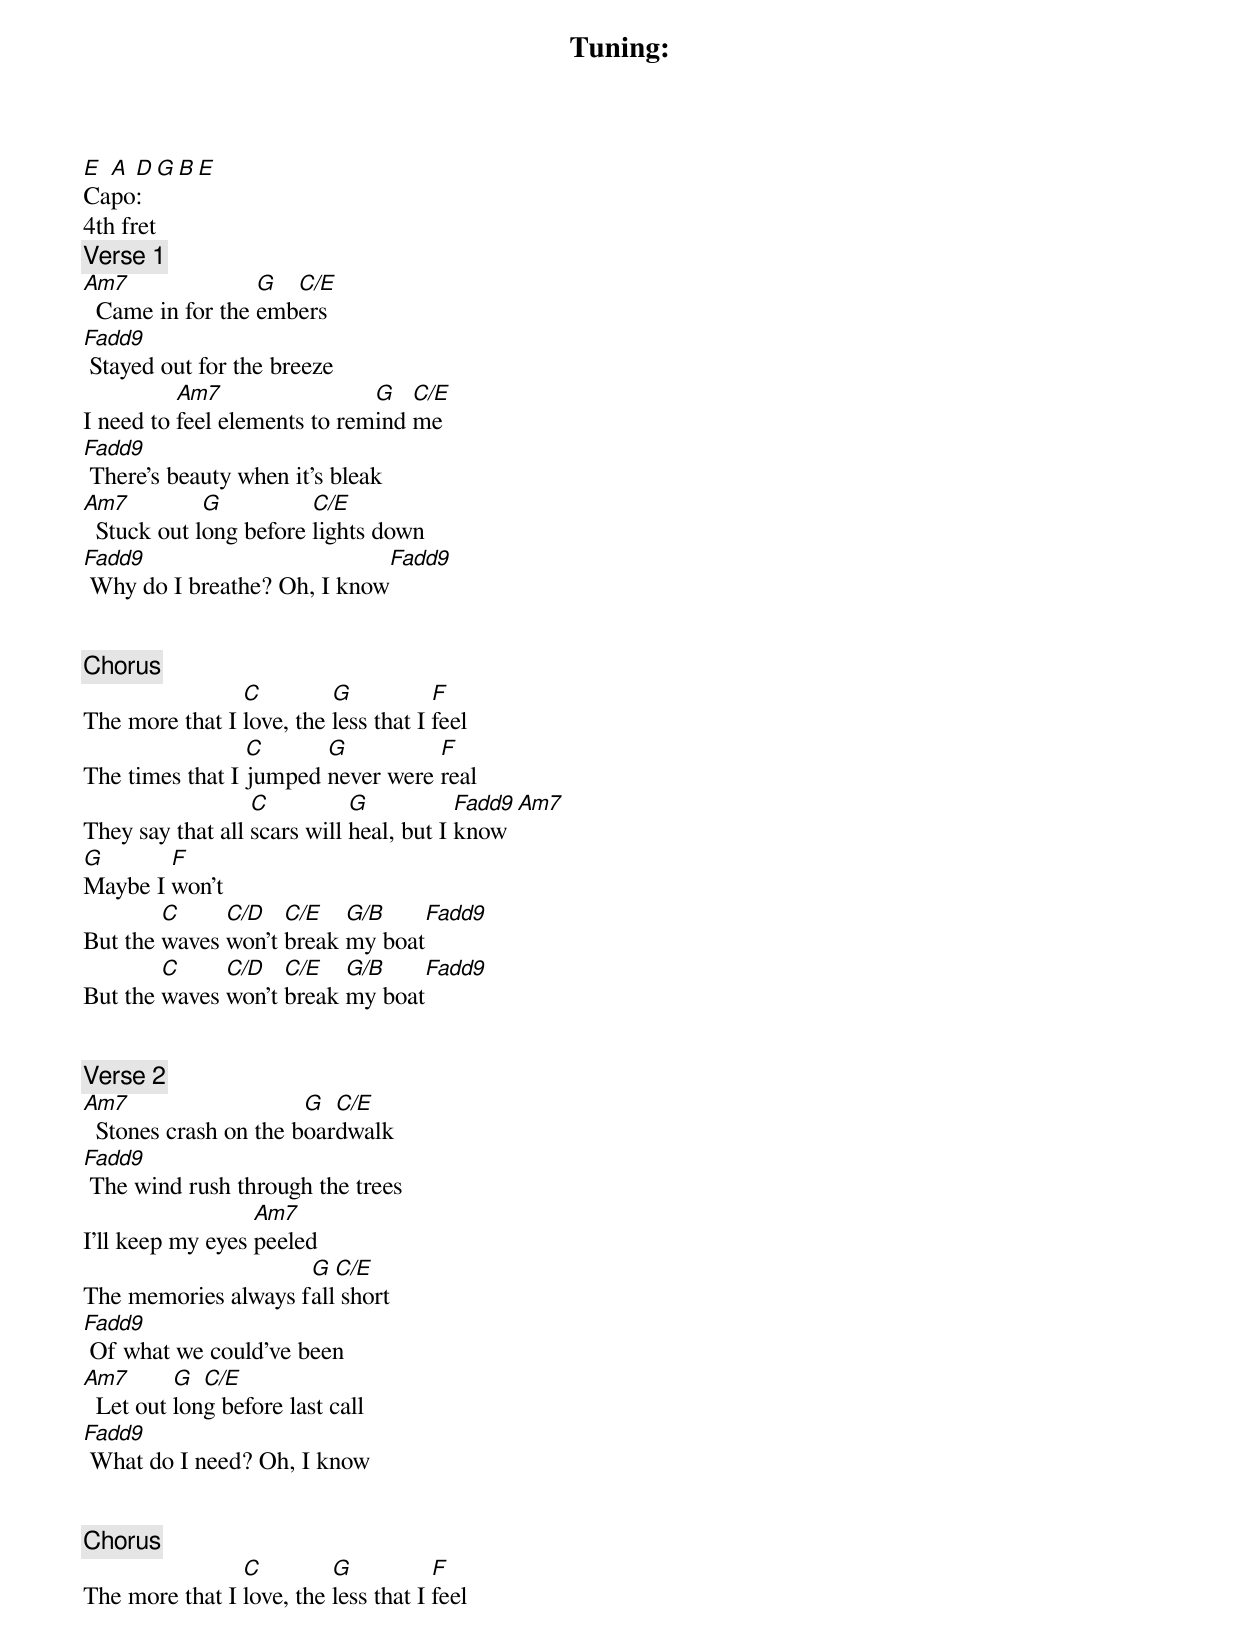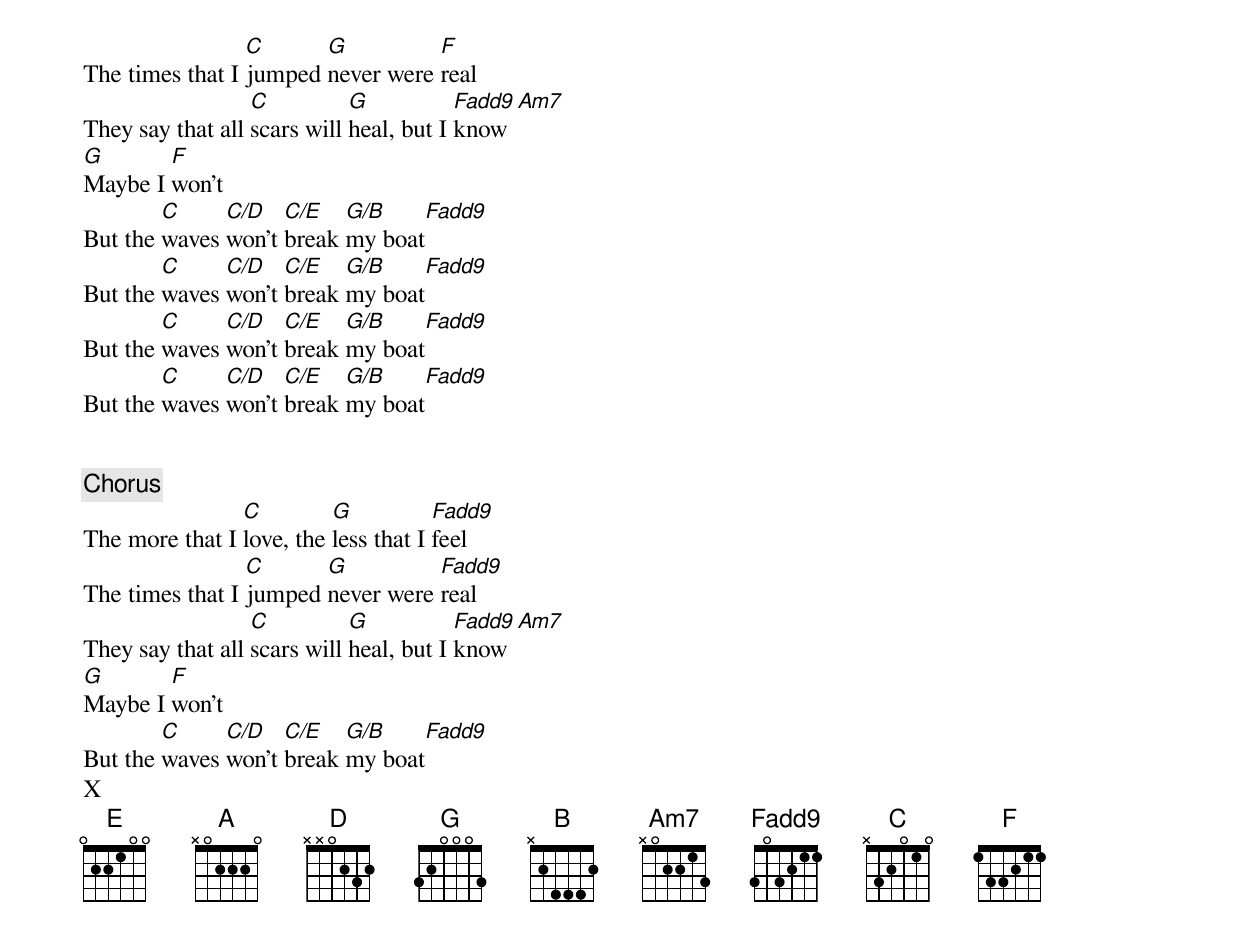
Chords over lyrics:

Tuning:
E A D G B E
Capo:
4th fret
[Verse 1]
Am7               G  C/E
  Came in for the embers
Fadd9
 Stayed out for the breeze
          Am7                 G   C/E
I need to feel elements to remind me
Fadd9
 There's beauty when it's bleak
Am7          G          C/E
  Stuck out long before lights down
Fadd9                          Fadd9
 Why do I breathe? Oh, I know


[Chorus]
                C         G           F
The more that I love, the less that I feel
                 C      G          F
The times that I jumped never were real
                  C          G           Fadd9    Am7
They say that all scars will heal, but I know
G       F
Maybe I won't
        C     C/D   C/E   G/B    Fadd9
But the waves won't break my boat
        C     C/D   C/E   G/B    Fadd9
But the waves won't break my boat


[Verse 2]
Am7                    G  C/E
  Stones crash on the boardwalk
Fadd9
 The wind rush through the trees
                  Am7
I'll keep my eyes peeled
                     G  C/E
The memories always fall short
Fadd9
 Of what we could've been
Am7       G  C/E
  Let out long before last call
Fadd9
 What do I need? Oh, I know


[Chorus]
                C         G           F
The more that I love, the less that I feel
                 C      G          F
The times that I jumped never were real
                  C          G           Fadd9    Am7
They say that all scars will heal, but I know
G       F
Maybe I won't
        C     C/D   C/E   G/B    Fadd9
But the waves won't break my boat
        C     C/D   C/E   G/B    Fadd9
But the waves won't break my boat
        C     C/D   C/E   G/B    Fadd9
But the waves won't break my boat
        C     C/D   C/E   G/B    Fadd9
But the waves won't break my boat


[Chorus]
                C         G           Fadd9
The more that I love, the less that I feel
                 C      G          Fadd9
The times that I jumped never were real
                  C          G           Fadd9   Am7
They say that all scars will heal, but I know
G       F
Maybe I won't
        C     C/D   C/E   G/B    Fadd9
But the waves won't break my boat
X
